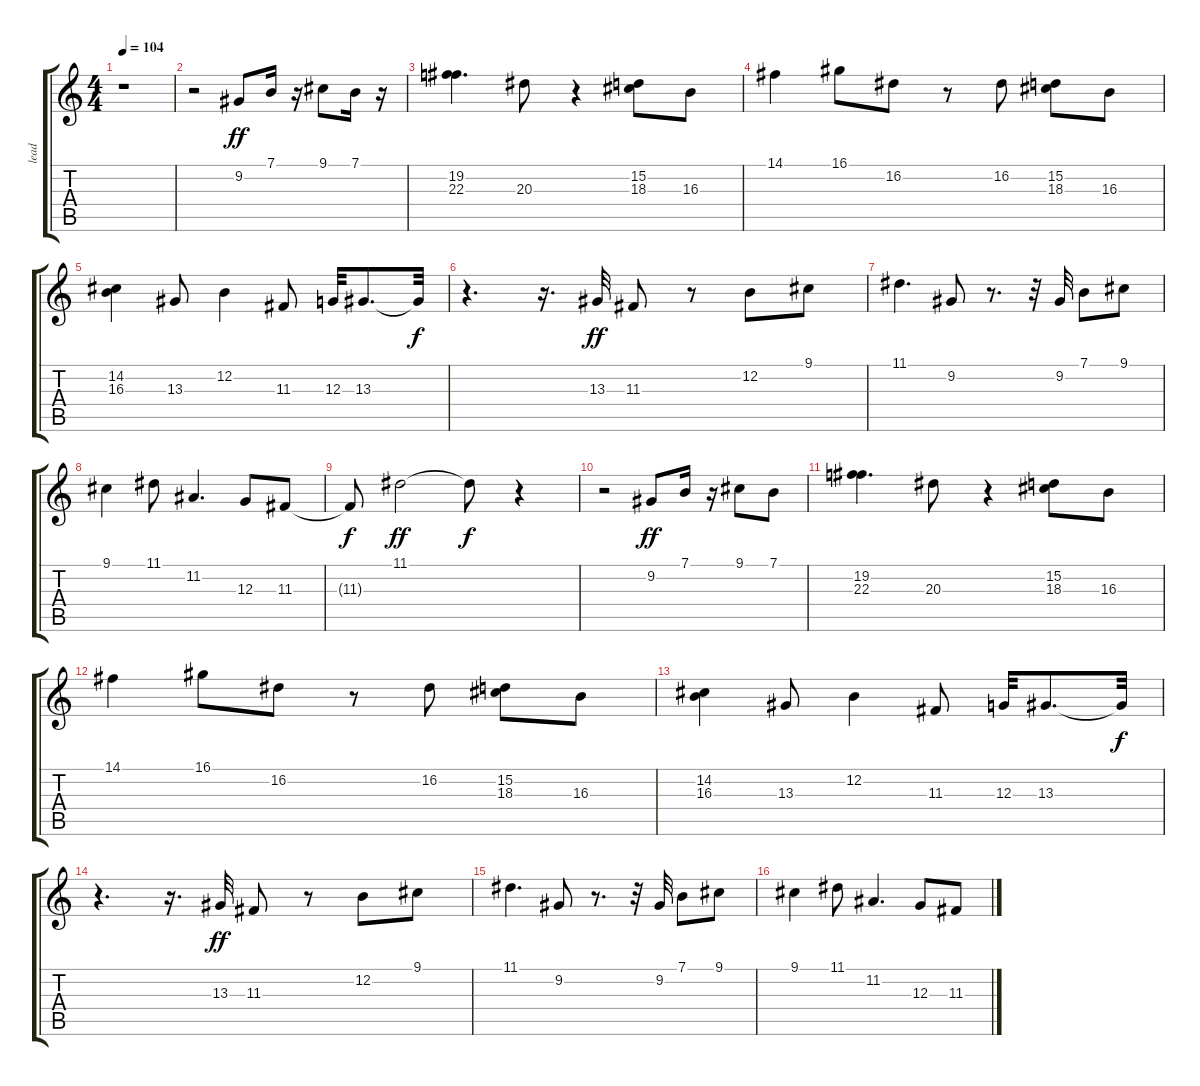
\track ("lead" "lead") {instrument lead1square}
\staff {score tabs}
\tuning (E4 B3 G3 D3 A2 E2) {hide}
\ts (4 4)
\tempo 104
\clef g2
\ks c
r.1{dy ff} |
r.2 9.2.8 7.1.16 r.16 9.1.8 7.1.16 r.16 |
(19.2 22.3).4{d} 20.3.8 r.4 (15.2 18.3).8 16.3.8 |
14.1.4 16.1.8 16.2.8 r.8 16.2.8 (15.2 18.3).8 16.3.8 |
(14.2 16.3).4 13.3.8 12.2.4 11.3.8 12.3.32 13.3.8{d} 13.3{t}.32{dy f} |
r.4{d} r.16{d} 13.3.32{dy ff} 11.3.8 r.8 12.2.8 9.1.8 |
11.1.4{d} 9.2.8 r.8{d} r.32 9.2.32 7.1.8 9.1.8 |
9.1.4 11.1.8 11.2.4{d} 12.3.8 11.3.8 |
11.3{t}.8{dy f} 11.1.2{dy ff} 11.1{t}.8{dy f} r.4 |
r.2 9.2.8{dy ff} 7.1.16 r.16 9.1.8 7.1.8 |
(19.2 22.3).4{d} 20.3.8 r.4 (15.2 18.3).8 16.3.8 |
14.1.4 16.1.8 16.2.8 r.8 16.2.8 (15.2 18.3).8 16.3.8 |
(14.2 16.3).4 13.3.8 12.2.4 11.3.8 12.3.32 13.3.8{d} 13.3{t}.32{dy f} |
r.4{d} r.16{d} 13.3.32{dy ff} 11.3.8 r.8 12.2.8 9.1.8 |
11.1.4{d} 9.2.8 r.8{d} r.32 9.2.32 7.1.8 9.1.8 |
9.1.4 11.1.8 11.2.4{d} 12.3.8 11.3.8
